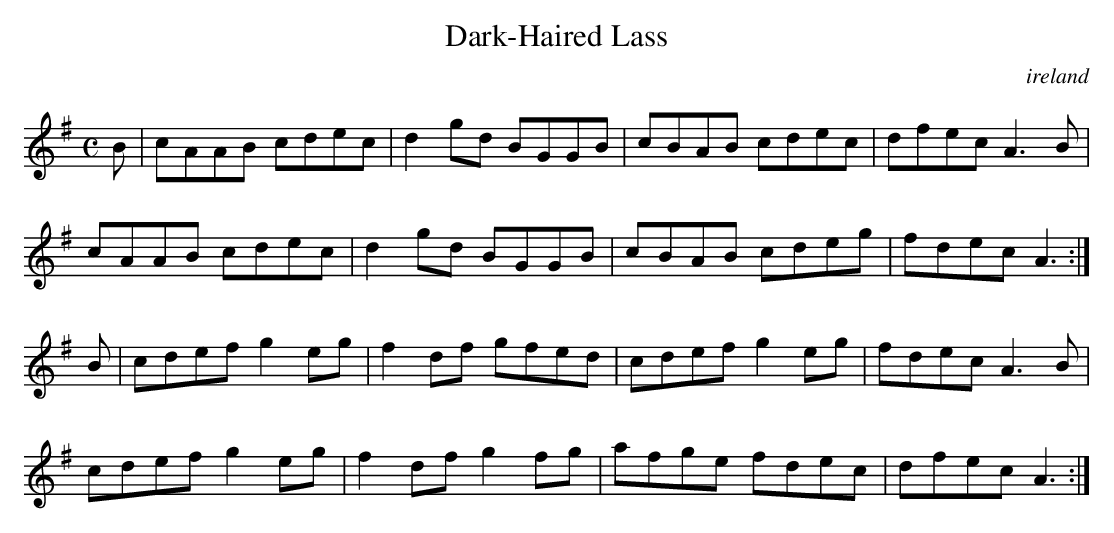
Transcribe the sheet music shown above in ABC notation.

X:1
T:Dark-Haired Lass
O:ireland
M:C
L:1/8
K:A Dorian
B|cAAB cdec|d2gd BGGB|cBAB cdec|dfec A3B|!
cAAB cdec|d2gd BGGB|cBAB cdeg|fdec A3:|!
B|cdef g2eg|f2df gfed|cdef g2eg|fdec A3B|!
cdef g2eg|f2df g2fg|afge fdec|dfec A3:|!
